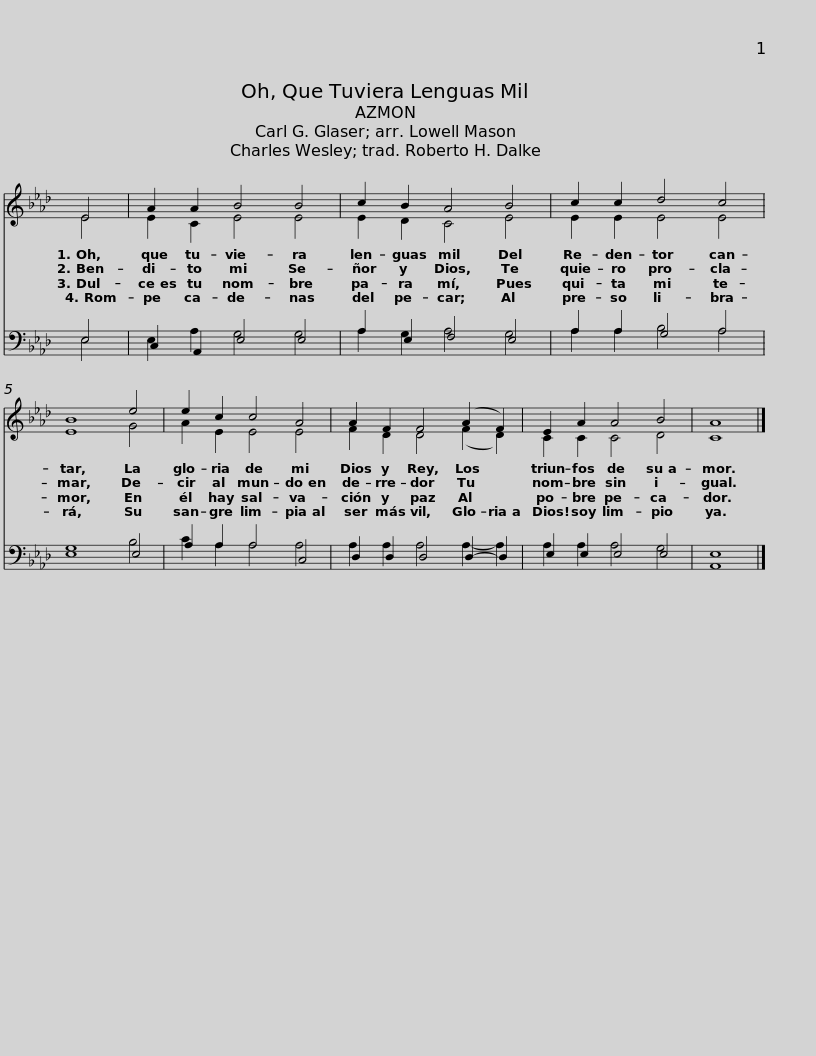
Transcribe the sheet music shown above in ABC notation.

X:1
%%score ( 1 2 ) ( 3 4 )
L:1/8
M:none
I:linebreak $
K:Ab
V:1 treble
V:2 treble
V:3 bass
V:4 bass
V:1
 E4 | A2 A2 B4 B4 | c2 B2 A4 B4 | c2 c2 d4 c4 | B8 e4 |$ %5
 e2 c2 c4 A4 | A2 F2 F4 (A2 F2) | E2 A2 A4 B4 | A8 |] %9
V:2
 E4 | E2 C2 E4 E4 | E2 D2 C4 E4 | E2 E2 E4 E4 | E8 G4 |$ %5
 A2 E2 E4 E4 | F2 D2 D4 (F2 D2) | C2 C2 C4 D4 | C8 |] %9
V:3
 E,4 | C,2 A,,2 E,4 E,4 | A,2 E,2 F,4 E,4 | A,2 A,2 G,4 A,4 | E,8 E,4 |$ %5
 A,2 A,2 A,4 C,4 | D,2 D,2 D,4 D,2- D,2 | E,2 E,2 E,4 E,4 | A,,8 |] %9
V:4
 E,4 | E,2 A,2 G,4 G,4 | A,2 G,2 A,4 G,4 | A,2 A,2 B,4 A,4 | G,8 B,4 |$ %5
 C2 A,2 A,4 A,4 | A,2 A,2 A,4 A,2- A,2 | A,2 A,2 A,4 G,4 | E,8 |] %9
